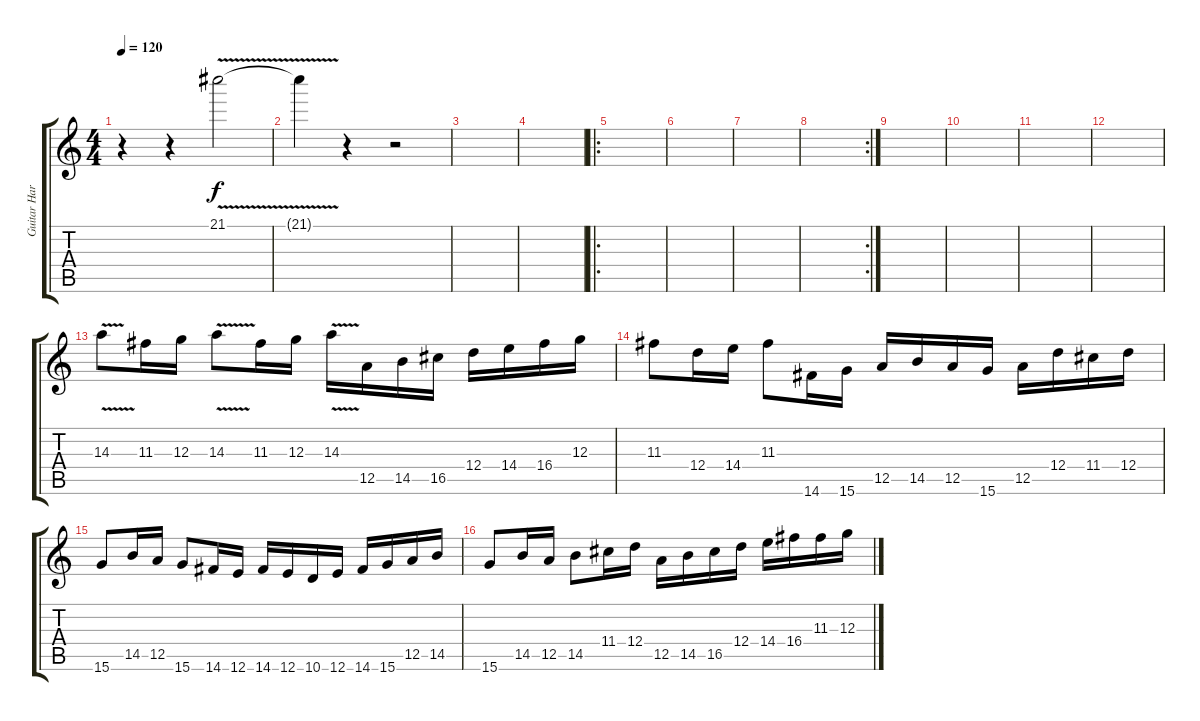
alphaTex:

\track ("Guitar Harmony" "Guitar Har") {instrument distortionguitar}
\staff {score tabs}
\tuning (E4 B3 G3 D3 A2 E2) {hide}
\ts (4 4)
\tempo 120
\clef g2
\ks c
r.4{dy f} r.4 21.1{v}.2 |
21.1{v t}.4 r.4 r.2 |
|
|
\ro
|
|
|
\rc 2
|
|
|
|
|
14.3{v}.8 11.3.16 12.3.16 14.3{v}.8 11.3.16 12.3.16 14.3{v}.16 12.5.16 14.5.16 16.5.16 12.4.16 14.4.16 16.4.16 12.3.16 |
11.3.8 12.4.16 14.4.16 11.3.8 14.6.16 15.6.16 12.5.16 14.5.16 12.5.16 15.6.16 12.5.16 12.4.16 11.4.16 12.4.16 |
15.6.8 14.5.16 12.5.16 15.6.8 14.6.16 12.6.16 14.6.16 12.6.16 10.6.16 12.6.16 14.6.16 15.6.16 12.5.16 14.5.16 |
15.6.8 14.5.16 12.5.16 14.5.8 11.4.16 12.4.16 12.5.16 14.5.16 16.5.16 12.4.16 14.4.16 16.4.16 11.3.16 12.3.16
